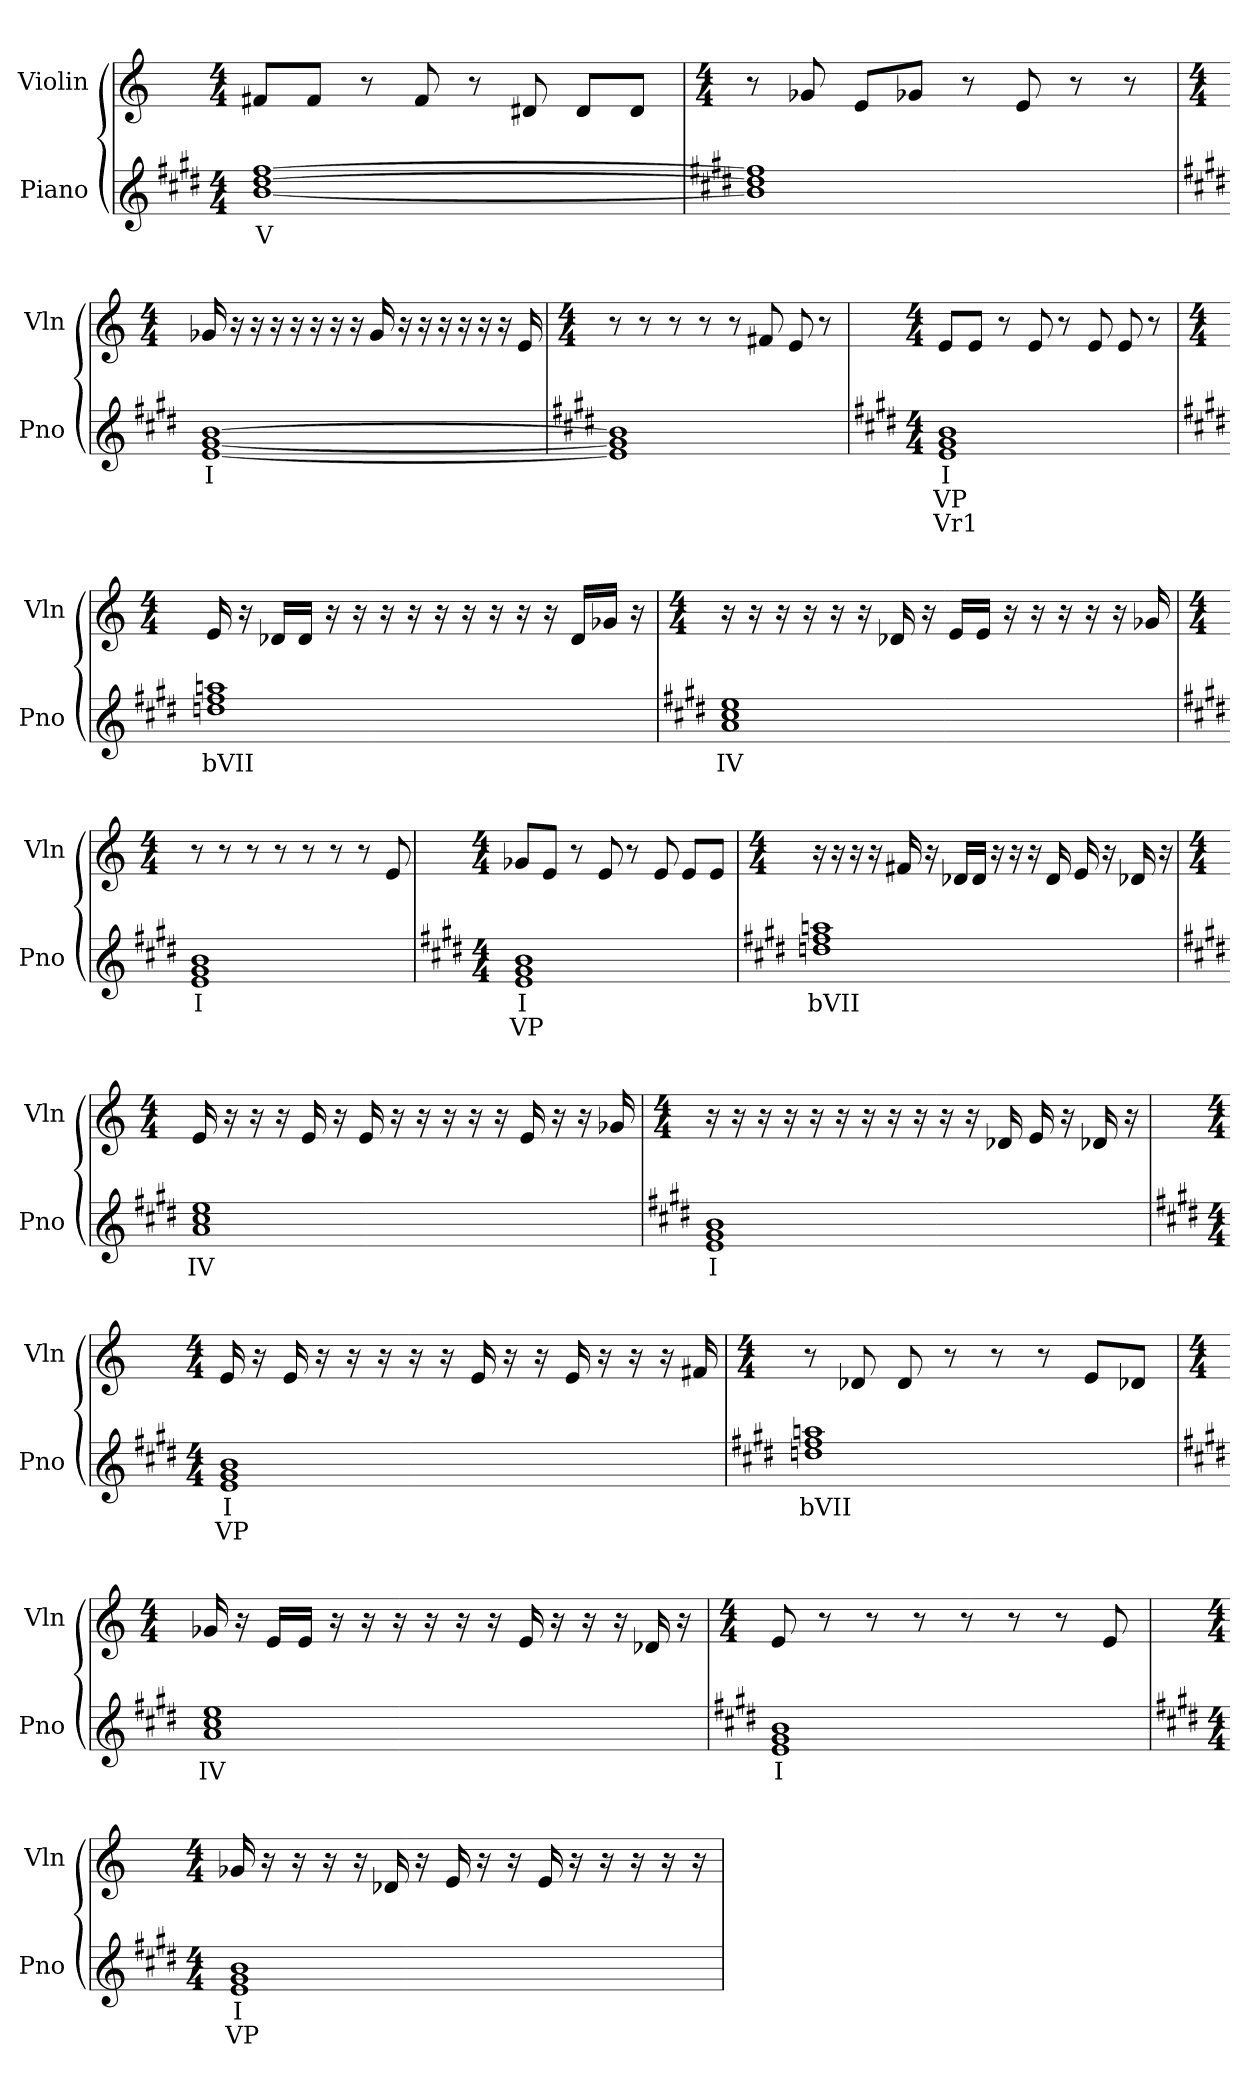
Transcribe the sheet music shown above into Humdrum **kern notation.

**kern	**text	**text	**text	**kern
*part2	*part2	*part2	*part2	*part1
*staff2	*staff2	*staff2	*staff2	*staff1
*I"Piano	*	*	*	*I"Violin
*I'Pno	*	*	*	*I'Vln
*k[f#c#g#d#]	*	*	*	*
*E:	*	*	*	*
*M4/4	*	*	*	*M4/4
=	=	=	=	=
[1b [1dd# [1ff#	V	.	.	8f#XL
.	.	.	.	8f#J
.	.	.	.	8r
.	.	.	.	8f#
.	.	.	.	8r
.	.	.	.	8d#X
.	.	.	.	8d#L
.	.	.	.	8d#J
=	=	=	=	=
*k[f#c#g#d#]	*	*	*	*
*E:	*	*	*	*
*	*	*	*	*M4/4
1b] 1dd#] 1ff#]	.	.	.	8r
.	.	.	.	8g-X
.	.	.	.	8eL
.	.	.	.	8g-XJ
.	.	.	.	8r
.	.	.	.	8e
.	.	.	.	8r
.	.	.	.	8r
=	=	=	=	=
*k[f#c#g#d#]	*	*	*	*
*E:	*	*	*	*
*	*	*	*	*M4/4
[1e [1g# [1b	I	.	.	16g-X
.	.	.	.	16r
.	.	.	.	16r
.	.	.	.	16r
.	.	.	.	16r
.	.	.	.	16r
.	.	.	.	16r
.	.	.	.	16r
.	.	.	.	16g-
.	.	.	.	16r
.	.	.	.	16r
.	.	.	.	16r
.	.	.	.	16r
.	.	.	.	16r
.	.	.	.	16r
.	.	.	.	16e
=	=	=	=	=
*k[f#c#g#d#]	*	*	*	*
*E:	*	*	*	*
*	*	*	*	*M4/4
1e] 1g#] 1b]	.	.	.	8r
.	.	.	.	8r
.	.	.	.	8r
.	.	.	.	8r
.	.	.	.	8r
.	.	.	.	8f#X
.	.	.	.	8e
.	.	.	.	8r
=	=	=	=	=
*k[f#c#g#d#]	*	*	*	*
*E:	*	*	*	*
*M4/4	*	*	*	*M4/4
1e 1g# 1b	I	VP	Vr1	8eL
.	.	.	.	8eJ
.	.	.	.	8r
.	.	.	.	8e
.	.	.	.	8r
.	.	.	.	8e
.	.	.	.	8e
.	.	.	.	8r
=	=	=	=	=
*k[f#c#g#d#]	*	*	*	*
*E:	*	*	*	*
*	*	*	*	*M4/4
1ddn 1ff# 1aan	bVII	.	.	16e
.	.	.	.	16r
.	.	.	.	16d-XLL
.	.	.	.	16d-JJ
.	.	.	.	16r
.	.	.	.	16r
.	.	.	.	16r
.	.	.	.	16r
.	.	.	.	16r
.	.	.	.	16r
.	.	.	.	16r
.	.	.	.	16r
.	.	.	.	16r
.	.	.	.	16d-LL
.	.	.	.	16g-XJJ
.	.	.	.	16r
=	=	=	=	=
*k[f#c#g#d#]	*	*	*	*
*E:	*	*	*	*
*	*	*	*	*M4/4
1a 1cc# 1ee	IV	.	.	16r
.	.	.	.	16r
.	.	.	.	16r
.	.	.	.	16r
.	.	.	.	16r
.	.	.	.	16r
.	.	.	.	16d-X
.	.	.	.	16r
.	.	.	.	16eLL
.	.	.	.	16eJJ
.	.	.	.	16r
.	.	.	.	16r
.	.	.	.	16r
.	.	.	.	16r
.	.	.	.	16r
.	.	.	.	16g-X
=	=	=	=	=
*k[f#c#g#d#]	*	*	*	*
*E:	*	*	*	*
*	*	*	*	*M4/4
1e 1g# 1b	I	.	.	8r
.	.	.	.	8r
.	.	.	.	8r
.	.	.	.	8r
.	.	.	.	8r
.	.	.	.	8r
.	.	.	.	8r
.	.	.	.	8e
=	=	=	=	=
*k[f#c#g#d#]	*	*	*	*
*E:	*	*	*	*
*M4/4	*	*	*	*M4/4
1e 1g# 1b	I	VP	.	8g-XL
.	.	.	.	8eJ
.	.	.	.	8r
.	.	.	.	8e
.	.	.	.	8r
.	.	.	.	8e
.	.	.	.	8eL
.	.	.	.	8eJ
=	=	=	=	=
*k[f#c#g#d#]	*	*	*	*
*E:	*	*	*	*
*	*	*	*	*M4/4
1ddn 1ff# 1aan	bVII	.	.	16r
.	.	.	.	16r
.	.	.	.	16r
.	.	.	.	16r
.	.	.	.	16f#X
.	.	.	.	16r
.	.	.	.	16d-XLL
.	.	.	.	16d-JJ
.	.	.	.	16r
.	.	.	.	16r
.	.	.	.	16r
.	.	.	.	16d-
.	.	.	.	16e
.	.	.	.	16r
.	.	.	.	16d-X
.	.	.	.	16r
=	=	=	=	=
*k[f#c#g#d#]	*	*	*	*
*E:	*	*	*	*
*	*	*	*	*M4/4
1a 1cc# 1ee	IV	.	.	16e
.	.	.	.	16r
.	.	.	.	16r
.	.	.	.	16r
.	.	.	.	16e
.	.	.	.	16r
.	.	.	.	16e
.	.	.	.	16r
.	.	.	.	16r
.	.	.	.	16r
.	.	.	.	16r
.	.	.	.	16r
.	.	.	.	16e
.	.	.	.	16r
.	.	.	.	16r
.	.	.	.	16g-X
=	=	=	=	=
*k[f#c#g#d#]	*	*	*	*
*E:	*	*	*	*
*	*	*	*	*M4/4
1e 1g# 1b	I	.	.	16r
.	.	.	.	16r
.	.	.	.	16r
.	.	.	.	16r
.	.	.	.	16r
.	.	.	.	16r
.	.	.	.	16r
.	.	.	.	16r
.	.	.	.	16r
.	.	.	.	16r
.	.	.	.	16r
.	.	.	.	16d-X
.	.	.	.	16e
.	.	.	.	16r
.	.	.	.	16d-X
.	.	.	.	16r
=	=	=	=	=
*k[f#c#g#d#]	*	*	*	*
*E:	*	*	*	*
*M4/4	*	*	*	*M4/4
1e 1g# 1b	I	VP	.	16e
.	.	.	.	16r
.	.	.	.	16e
.	.	.	.	16r
.	.	.	.	16r
.	.	.	.	16r
.	.	.	.	16r
.	.	.	.	16r
.	.	.	.	16e
.	.	.	.	16r
.	.	.	.	16r
.	.	.	.	16e
.	.	.	.	16r
.	.	.	.	16r
.	.	.	.	16r
.	.	.	.	16f#X
=	=	=	=	=
*k[f#c#g#d#]	*	*	*	*
*E:	*	*	*	*
*	*	*	*	*M4/4
1ddn 1ff# 1aan	bVII	.	.	8r
.	.	.	.	8d-X
.	.	.	.	8d-
.	.	.	.	8r
.	.	.	.	8r
.	.	.	.	8r
.	.	.	.	8eL
.	.	.	.	8d-XJ
=	=	=	=	=
*k[f#c#g#d#]	*	*	*	*
*E:	*	*	*	*
*	*	*	*	*M4/4
1a 1cc# 1ee	IV	.	.	16g-X
.	.	.	.	16r
.	.	.	.	16eLL
.	.	.	.	16eJJ
.	.	.	.	16r
.	.	.	.	16r
.	.	.	.	16r
.	.	.	.	16r
.	.	.	.	16r
.	.	.	.	16r
.	.	.	.	16e
.	.	.	.	16r
.	.	.	.	16r
.	.	.	.	16r
.	.	.	.	16d-X
.	.	.	.	16r
=	=	=	=	=
*k[f#c#g#d#]	*	*	*	*
*E:	*	*	*	*
*	*	*	*	*M4/4
1e 1g# 1b	I	.	.	8e
.	.	.	.	8r
.	.	.	.	8r
.	.	.	.	8r
.	.	.	.	8r
.	.	.	.	8r
.	.	.	.	8r
.	.	.	.	8e
=	=	=	=	=
*k[f#c#g#d#]	*	*	*	*
*E:	*	*	*	*
*M4/4	*	*	*	*M4/4
1e 1g# 1b	I	VP	.	16g-X
.	.	.	.	16r
.	.	.	.	16r
.	.	.	.	16r
.	.	.	.	16r
.	.	.	.	16d-X
.	.	.	.	16r
.	.	.	.	16e
.	.	.	.	16r
.	.	.	.	16r
.	.	.	.	16e
.	.	.	.	16r
.	.	.	.	16r
.	.	.	.	16r
.	.	.	.	16r
.	.	.	.	16r
=	=	=	=	=
*-	*-	*-	*-	*-
